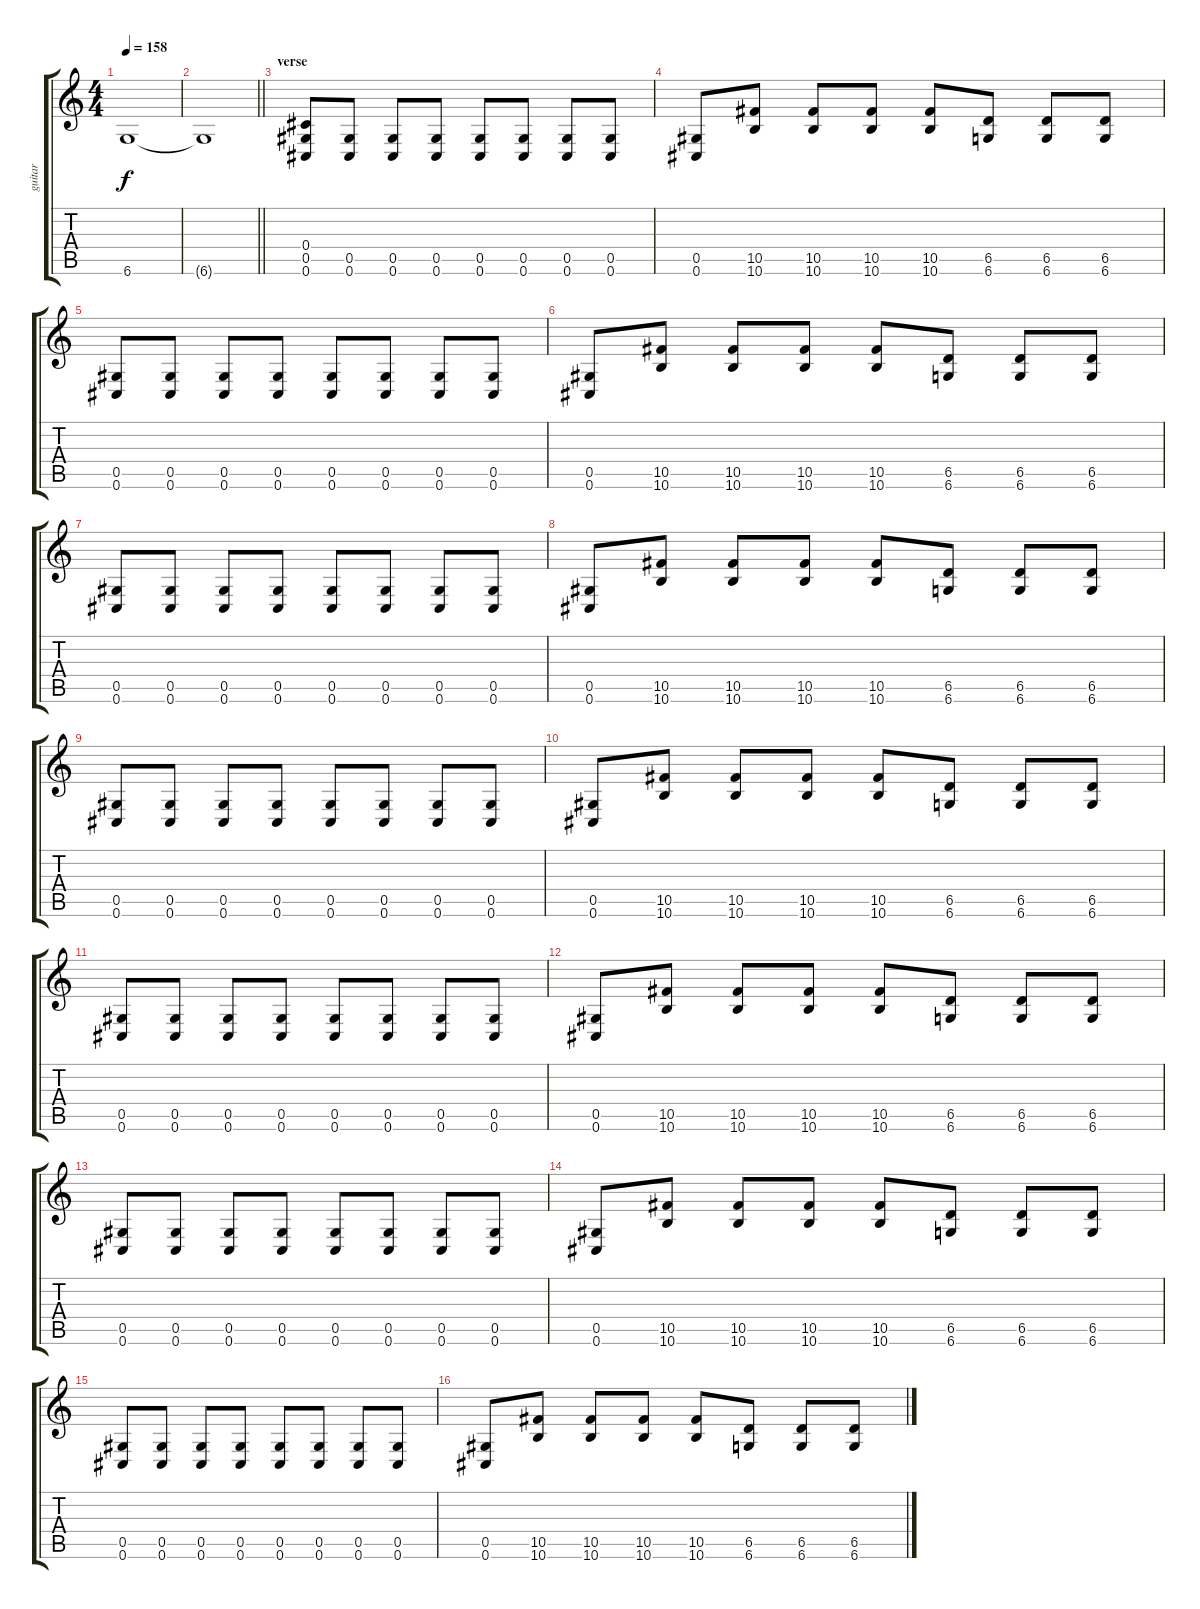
\track ("guitar" "guitar") {instrument distortionguitar}
\staff {score tabs}
\tuning (Eb4 Bb3 Gb3 Db3 Ab2 Db2) {hide}
\ts (4 4)
\tempo 158
\clef g2
\ks c
6.6{t}.1{dy f} |
\barLineRight lightlight
6.6{t}.1 |
\section ("" "verse")
(0.4 0.5 0.6).8 (0.5 0.6).8 (0.5 0.6).8 (0.5 0.6).8 (0.5 0.6).8 (0.5 0.6).8 (0.5 0.6).8 (0.5 0.6).8 |
(0.5 0.6).8 (10.5 10.6).8 (10.5 10.6).8 (10.5 10.6).8 (10.5 10.6).8 (6.5 6.6).8 (6.5 6.6).8 (6.5 6.6).8 |
(0.5 0.6).8 (0.5 0.6).8 (0.5 0.6).8 (0.5 0.6).8 (0.5 0.6).8 (0.5 0.6).8 (0.5 0.6).8 (0.5 0.6).8 |
(0.5 0.6).8 (10.5 10.6).8 (10.5 10.6).8 (10.5 10.6).8 (10.5 10.6).8 (6.5 6.6).8 (6.5 6.6).8 (6.5 6.6).8 |
(0.5 0.6).8 (0.5 0.6).8 (0.5 0.6).8 (0.5 0.6).8 (0.5 0.6).8 (0.5 0.6).8 (0.5 0.6).8 (0.5 0.6).8 |
(0.5 0.6).8 (10.5 10.6).8 (10.5 10.6).8 (10.5 10.6).8 (10.5 10.6).8 (6.5 6.6).8 (6.5 6.6).8 (6.5 6.6).8 |
(0.5 0.6).8 (0.5 0.6).8 (0.5 0.6).8 (0.5 0.6).8 (0.5 0.6).8 (0.5 0.6).8 (0.5 0.6).8 (0.5 0.6).8 |
(0.5 0.6).8 (10.5 10.6).8 (10.5 10.6).8 (10.5 10.6).8 (10.5 10.6).8 (6.5 6.6).8 (6.5 6.6).8 (6.5 6.6).8 |
(0.5 0.6).8 (0.5 0.6).8 (0.5 0.6).8 (0.5 0.6).8 (0.5 0.6).8 (0.5 0.6).8 (0.5 0.6).8 (0.5 0.6).8 |
(0.5 0.6).8 (10.5 10.6).8 (10.5 10.6).8 (10.5 10.6).8 (10.5 10.6).8 (6.5 6.6).8 (6.5 6.6).8 (6.5 6.6).8 |
(0.5 0.6).8 (0.5 0.6).8 (0.5 0.6).8 (0.5 0.6).8 (0.5 0.6).8 (0.5 0.6).8 (0.5 0.6).8 (0.5 0.6).8 |
(0.5 0.6).8 (10.5 10.6).8 (10.5 10.6).8 (10.5 10.6).8 (10.5 10.6).8 (6.5 6.6).8 (6.5 6.6).8 (6.5 6.6).8 |
(0.5 0.6).8 (0.5 0.6).8 (0.5 0.6).8 (0.5 0.6).8 (0.5 0.6).8 (0.5 0.6).8 (0.5 0.6).8 (0.5 0.6).8 |
(0.5 0.6).8 (10.5 10.6).8 (10.5 10.6).8 (10.5 10.6).8 (10.5 10.6).8 (6.5 6.6).8 (6.5 6.6).8 (6.5 6.6).8
